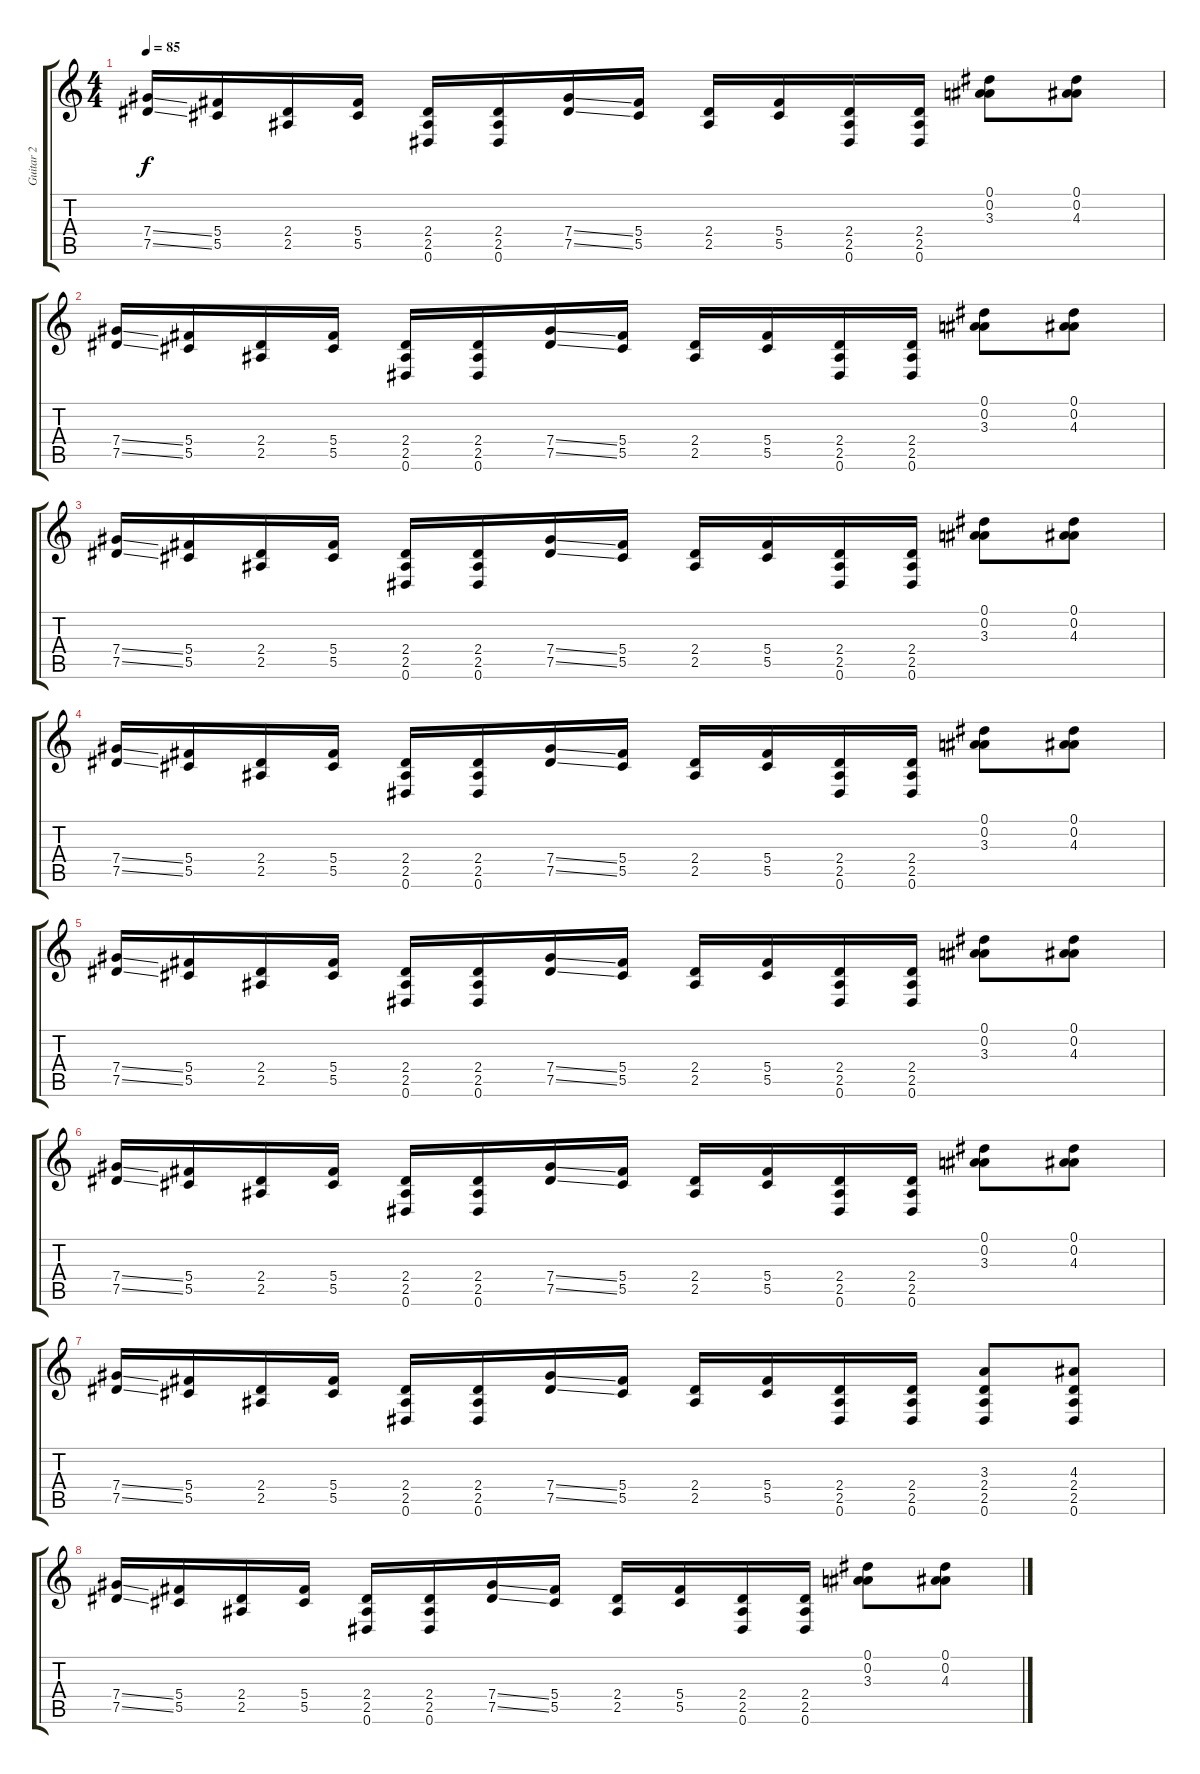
\track ("Guitar 2" "Guitar 2") {instrument overdrivenguitar}
\staff {score tabs}
\tuning (Eb4 Bb3 Gb3 Db3 Ab2 Eb2) {hide}
\ts (4 4)
\tempo 85
\clef g2
\ks c
(7.4{ss} 7.5{ss}).16{dy f} (5.4 5.5).16 (2.4 2.5).16 (5.4 5.5).16 (2.4 2.5 0.6).16 (2.4 2.5 0.6).16 (7.4{ss} 7.5{ss}).16 (5.4 5.5).16 (2.4 2.5).16 (5.4 5.5).16 (2.4 2.5 0.6).16 (2.4 2.5 0.6).16 (0.1 0.2 3.3).8 (0.1 0.2 4.3).8 |
(7.4{ss} 7.5{ss}).16 (5.4 5.5).16 (2.4 2.5).16 (5.4 5.5).16 (2.4 2.5 0.6).16 (2.4 2.5 0.6).16 (7.4{ss} 7.5{ss}).16 (5.4 5.5).16 (2.4 2.5).16 (5.4 5.5).16 (2.4 2.5 0.6).16 (2.4 2.5 0.6).16 (0.1 0.2 3.3).8 (0.1 0.2 4.3).8 |
(7.4{ss} 7.5{ss}).16 (5.4 5.5).16 (2.4 2.5).16 (5.4 5.5).16 (2.4 2.5 0.6).16 (2.4 2.5 0.6).16 (7.4{ss} 7.5{ss}).16 (5.4 5.5).16 (2.4 2.5).16 (5.4 5.5).16 (2.4 2.5 0.6).16 (2.4 2.5 0.6).16 (0.1 0.2 3.3).8 (0.1 0.2 4.3).8 |
(7.4{ss} 7.5{ss}).16 (5.4 5.5).16 (2.4 2.5).16 (5.4 5.5).16 (2.4 2.5 0.6).16 (2.4 2.5 0.6).16 (7.4{ss} 7.5{ss}).16 (5.4 5.5).16 (2.4 2.5).16 (5.4 5.5).16 (2.4 2.5 0.6).16 (2.4 2.5 0.6).16 (0.1 0.2 3.3).8 (0.1 0.2 4.3).8 |
(7.4{ss} 7.5{ss}).16 (5.4 5.5).16 (2.4 2.5).16 (5.4 5.5).16 (2.4 2.5 0.6).16 (2.4 2.5 0.6).16 (7.4{ss} 7.5{ss}).16 (5.4 5.5).16 (2.4 2.5).16 (5.4 5.5).16 (2.4 2.5 0.6).16 (2.4 2.5 0.6).16 (0.1 0.2 3.3).8 (0.1 0.2 4.3).8 |
(7.4{ss} 7.5{ss}).16 (5.4 5.5).16 (2.4 2.5).16 (5.4 5.5).16 (2.4 2.5 0.6).16 (2.4 2.5 0.6).16 (7.4{ss} 7.5{ss}).16 (5.4 5.5).16 (2.4 2.5).16 (5.4 5.5).16 (2.4 2.5 0.6).16 (2.4 2.5 0.6).16 (0.1 0.2 3.3).8 (0.1 0.2 4.3).8 |
(7.4{ss} 7.5{ss}).16 (5.4 5.5).16 (2.4 2.5).16 (5.4 5.5).16 (2.4 2.5 0.6).16 (2.4 2.5 0.6).16 (7.4{ss} 7.5{ss}).16 (5.4 5.5).16 (2.4 2.5).16 (5.4 5.5).16 (2.4 2.5 0.6).16 (2.4 2.5 0.6).16 (3.3 2.4 2.5 0.6).8 (4.3 2.4 2.5 0.6).8 |
(7.4{ss} 7.5{ss}).16 (5.4 5.5).16 (2.4 2.5).16 (5.4 5.5).16 (2.4 2.5 0.6).16 (2.4 2.5 0.6).16 (7.4{ss} 7.5{ss}).16 (5.4 5.5).16 (2.4 2.5).16 (5.4 5.5).16 (2.4 2.5 0.6).16 (2.4 2.5 0.6).16 (0.1 0.2 3.3).8 (0.1 0.2 4.3).8
